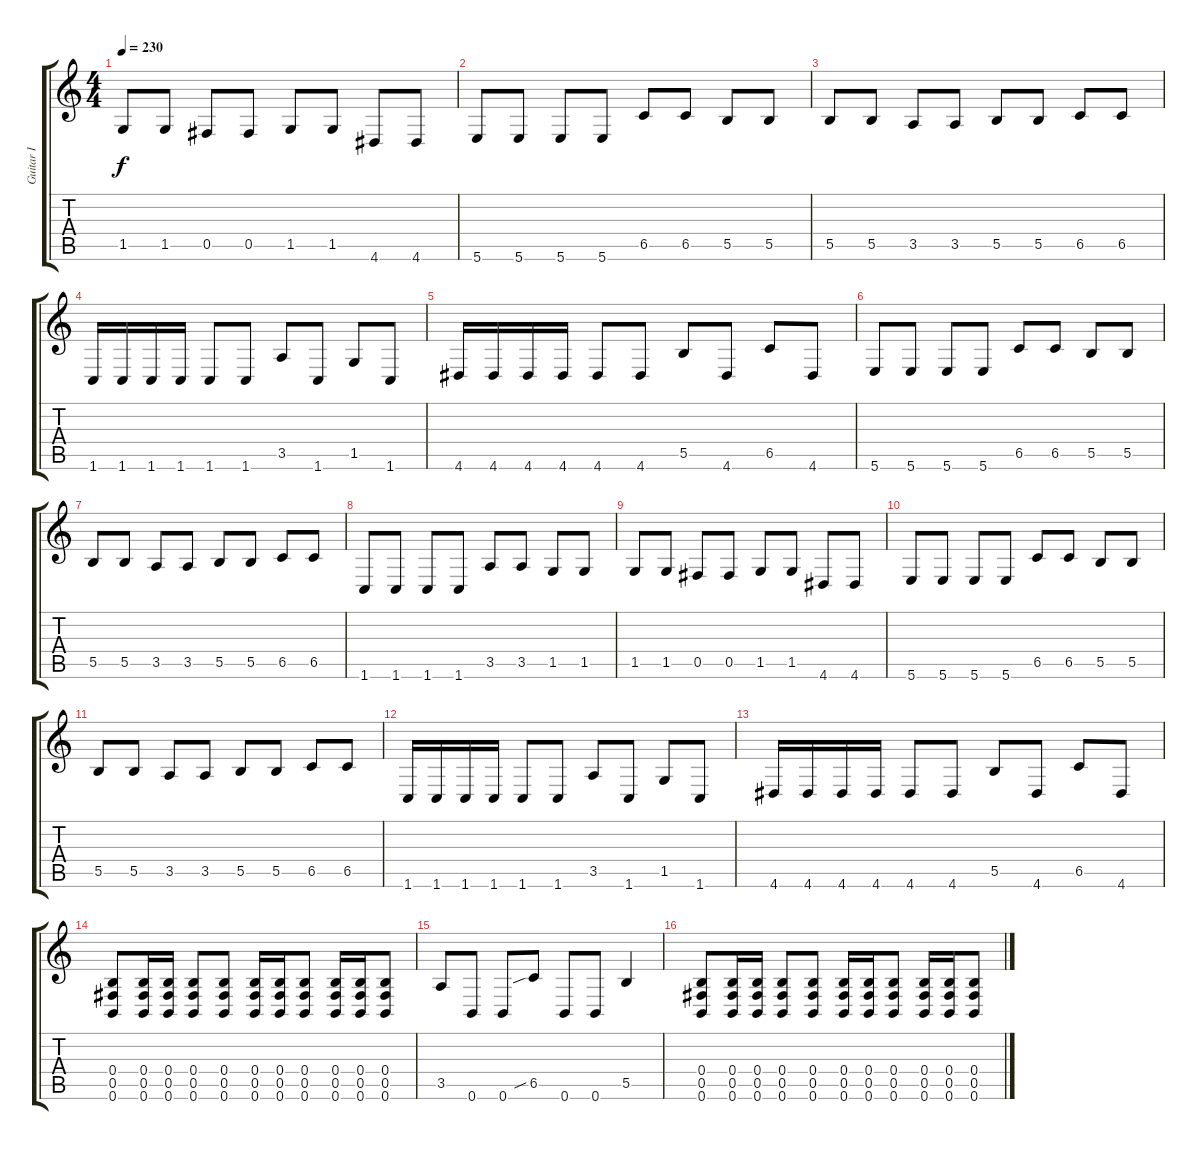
\track ("Guitar I" "Guitar I") {instrument distortionguitar}
\staff {score tabs}
\tuning (Db4 Ab3 E3 B2 Gb2 B1) {hide}
\ts (4 4)
\tempo 230
\clef g2
\ks c
1.5.8{dy f} 1.5.8 0.5.8 0.5.8 1.5.8 1.5.8 4.6.8 4.6.8 |
5.6.8 5.6.8 5.6.8 5.6.8 6.5.8 6.5.8 5.5.8 5.5.8 |
5.5.8 5.5.8 3.5.8 3.5.8 5.5.8 5.5.8 6.5.8 6.5.8 |
1.6.16 1.6.16 1.6.16 1.6.16 1.6.8 1.6.8 3.5.8 1.6.8 1.5.8 1.6.8 |
4.6.16 4.6.16 4.6.16 4.6.16 4.6.8 4.6.8 5.5.8 4.6.8 6.5.8 4.6.8 |
5.6.8 5.6.8 5.6.8 5.6.8 6.5.8 6.5.8 5.5.8 5.5.8 |
5.5.8 5.5.8 3.5.8 3.5.8 5.5.8 5.5.8 6.5.8 6.5.8 |
1.6.8 1.6.8 1.6.8 1.6.8 3.5.8 3.5.8 1.5.8 1.5.8 |
1.5.8 1.5.8 0.5.8 0.5.8 1.5.8 1.5.8 4.6.8 4.6.8 |
5.6.8 5.6.8 5.6.8 5.6.8 6.5.8 6.5.8 5.5.8 5.5.8 |
5.5.8 5.5.8 3.5.8 3.5.8 5.5.8 5.5.8 6.5.8 6.5.8 |
1.6.16 1.6.16 1.6.16 1.6.16 1.6.8 1.6.8 3.5.8 1.6.8 1.5.8 1.6.8 |
4.6.16 4.6.16 4.6.16 4.6.16 4.6.8 4.6.8 5.5.8 4.6.8 6.5.8 4.6.8 |
\section ("" "")
(0.4 0.5 0.6).8 (0.4 0.5 0.6).16 (0.4 0.5 0.6).16 (0.4 0.5 0.6).8 (0.4 0.5 0.6).8 (0.4 0.5 0.6).16 (0.4 0.5 0.6).16 (0.4 0.5 0.6).8 (0.4 0.5 0.6).16 (0.4 0.5 0.6).16 (0.4 0.5 0.6).8 |
3.5.8 0.6.8 0.6.8 6.5{sib}.8 0.6.8 0.6.8 5.5.4 |
(0.4 0.5 0.6).8 (0.4 0.5 0.6).16 (0.4 0.5 0.6).16 (0.4 0.5 0.6).8 (0.4 0.5 0.6).8 (0.4 0.5 0.6).16 (0.4 0.5 0.6).16 (0.4 0.5 0.6).8 (0.4 0.5 0.6).16 (0.4 0.5 0.6).16 (0.4 0.5 0.6).8
